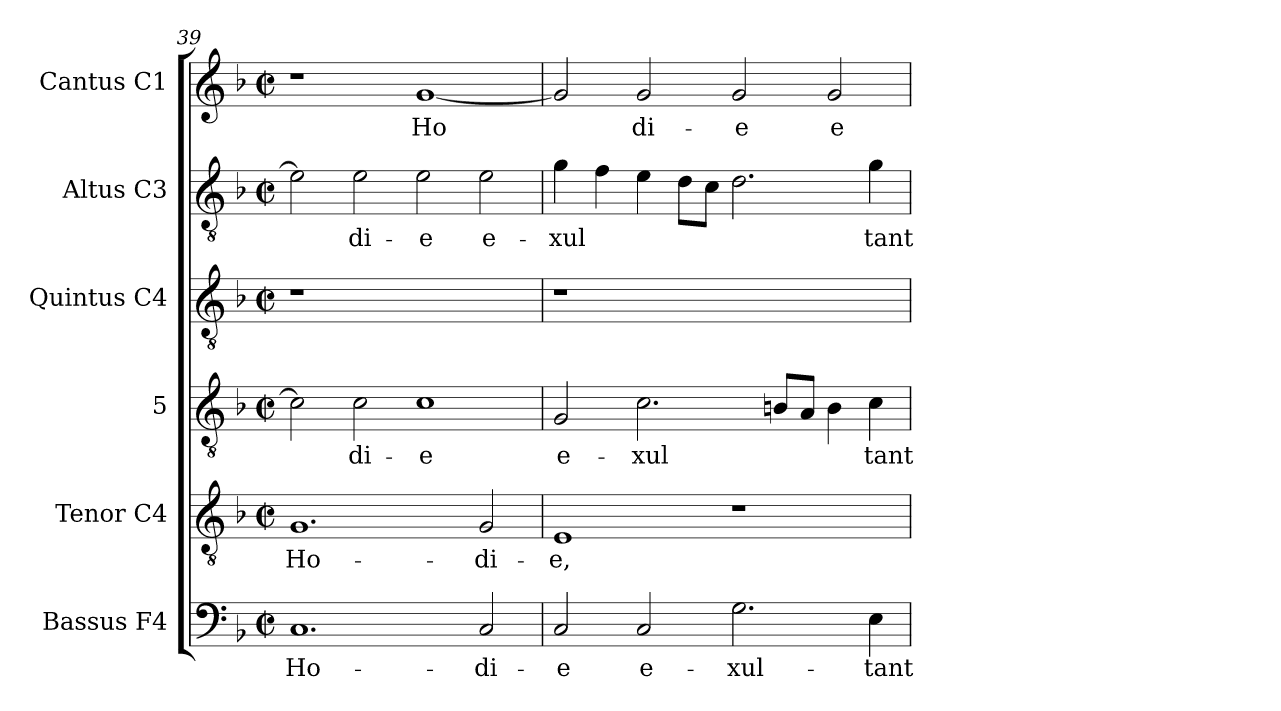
**kern	**text	**kern	**text	**kern	**text	**kern	**kern	**text	**kern	**text
*part6	*part6	*part5	*part5	*part4	*part4	*part3	*part2	*part2	*part1	*part1
*staff6	*staff6	*staff5	*staff5	*staff4	*staff4	*staff3	*staff2	*staff2	*staff1	*staff1
*I"Bassus  F4	*	*I"Tenor  C4	*	*I"5	*	*I"Quintus  C4	*I"Altus  C3	*	*I"Cantus  C1	*
*I'B	*	*I'T	*	*	*	*	*I'A	*	*I'C	*
*clefF4	*	*clefGv2	*	*clefGv2	*	*clefGv2	*clefGv2	*	*clefG2	*
*k[b-]	*	*k[b-]	*	*k[b-]	*	*k[b-]	*k[b-]	*	*k[b-]	*
*F:	*	*F:	*	*F:	*	*F:	*F:	*	*F:	*
*M2/2	*	*M2/2	*	*M2/2	*	*M2/2	*M2/2	*	*M2/2	*
*met(c|)	*	*met(c|)	*	*met(c|)	*	*met(c|)	*met(c|)	*	*met(c|)	*
=39	=39	=39	=39	=39	=39	=39	=39	=39	=39	=39
!	!LO:LY:b:cj	!	!LO:LY:b:cj	!	!LO:LY:b:cj	!	!	!LO:LY:b:cj	!	!
1.C	Ho-	1.G	Ho-	2c\]	--	1r	2e\]	--	1r	.
!	!	!	!	!	!LO:LY:b:cj	!	!	!LO:LY:b:cj	!	!
.	.	.	.	2c\	-di-	.	2e\	-di-	.	.
!	!	!	!	!	!LO:LY:b:cj	!	!	!LO:LY:b:cj	!	!LO:LY:b:cj
.	.	.	.	1c	-e	1ryy	2e\	-e	[<1g	Ho-
!	!LO:LY:b:cj	!	!LO:LY:b:cj	!	!	!	!	!LO:LY:b:cj	!	!
2C/	-di-	2G/	-di-	.	.	.	2e\	e-	.	.
=40	=40	=40	=40	=40	=40	=40	=40	=40	=40	=40
!	!LO:LY:b:cj	!	!LO:LY:b:cj	!	!LO:LY:b:cj	!	!	!LO:LY:b:cj	!	!LO:LY:b:cj
2C/	-e	1E	-e,	2G/	e-	1r	4g\	-xul-	2g/]	--
!	!	!	!	!	!	!	!	!LO:LY:b:cj	!	!
.	.	.	.	.	.	.	4f\	--	.	.
!	!LO:LY:b:cj	!	!	!	!LO:LY:b:cj	!	!	!LO:LY:b:cj	!	!LO:LY:b:cj
2C/	e-	.	.	2.c\	-xul-	.	4e\	--	2g/	-di-
!	!	!	!	!	!	!	!	!LO:LY:b:cj	!	!
.	.	.	.	.	.	.	8d\L	--	.	.
!	!	!	!	!	!	!	!	!LO:LY:b:cj	!	!
.	.	.	.	.	.	.	8c\J	--	.	.
!	!LO:LY:b:cj	!	!	!	!	!	!	!LO:LY:b:cj	!	!LO:LY:b:cj
2.G\	-xul-	1r	.	.	.	1ryy	2.d\	--	2g/	-e
!	!	!	!	!	!LO:LY:b:cj	!	!	!	!	!
.	.	.	.	8Bn/L	--	.	.	.	.	.
!	!	!	!	!	!LO:LY:b:cj	!	!	!	!	!
.	.	.	.	8A/J	--	.	.	.	.	.
!	!	!	!	!	!LO:LY:b:cj	!	!	!	!	!LO:LY:b:cj
.	.	.	.	4B\	--	.	.	.	2g/	e-
!	!LO:LY:b:cj	!	!	!	!LO:LY:b:cj	!	!	!LO:LY:b:cj	!	!
4E\	-tant	.	.	4c\	-tant	.	4g\	-tant	.	.
=	=	=	=	=	=	=	=	=	=	=
*-	*-	*-	*-	*-	*-	*-	*-	*-	*-	*-
